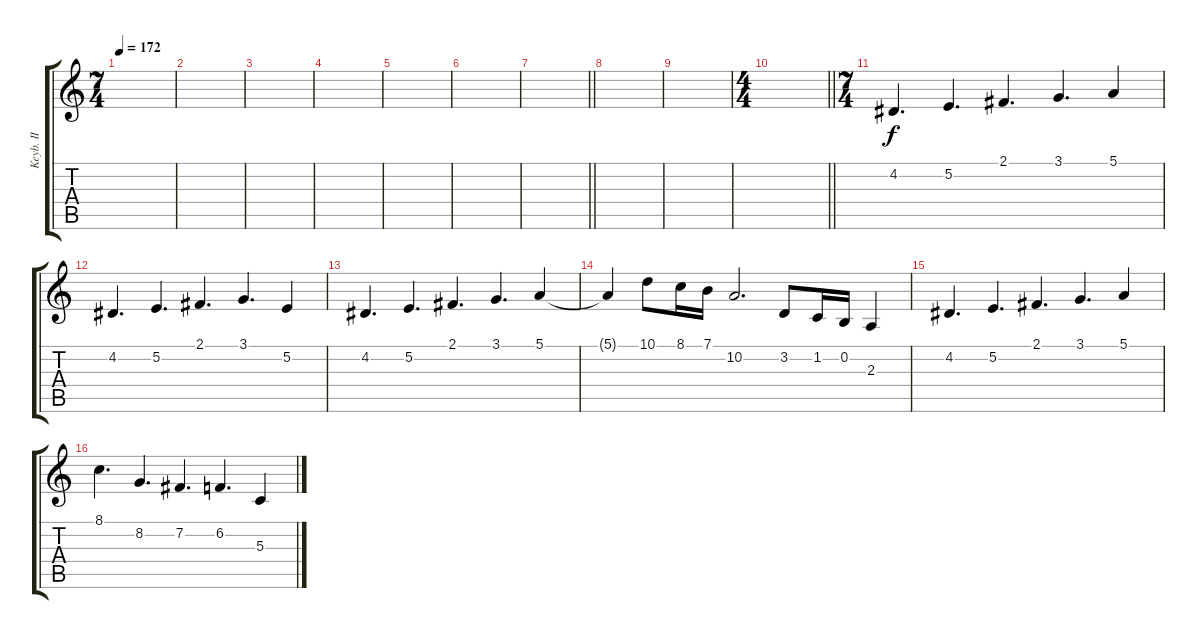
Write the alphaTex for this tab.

\track ("Keyb. II" "Keyb. II") {instrument fx7echoes}
\staff {score tabs}
\tuning (E4 B3 G3 D3 A2 E2) {hide}
\ts (7 4)
\tempo 172
\clef g2
\ks c
|
|
|
|
|
|
\barLineRight lightlight
|
|
|
\ts (4 4)
\barLineRight lightlight
|
\ts (7 4)
4.2.4{d} 5.2.4{d} 2.1.4{d} 3.1.4{d} 5.1.4 |
4.2.4{d} 5.2.4{d} 2.1.4{d} 3.1.4{d} 5.2.4 |
4.2.4{d} 5.2.4{d} 2.1.4{d} 3.1.4{d} 5.1.4 |
5.1{t}.4 10.1.8 8.1.16 7.1.16 10.2.2{d} 3.2.8 1.2.16 0.2.16 2.3.4 |
4.2.4{d} 5.2.4{d} 2.1.4{d} 3.1.4{d} 5.1.4 |
8.1.4{d} 8.2.4{d} 7.2.4{d} 6.2.4{d} 5.3.4
